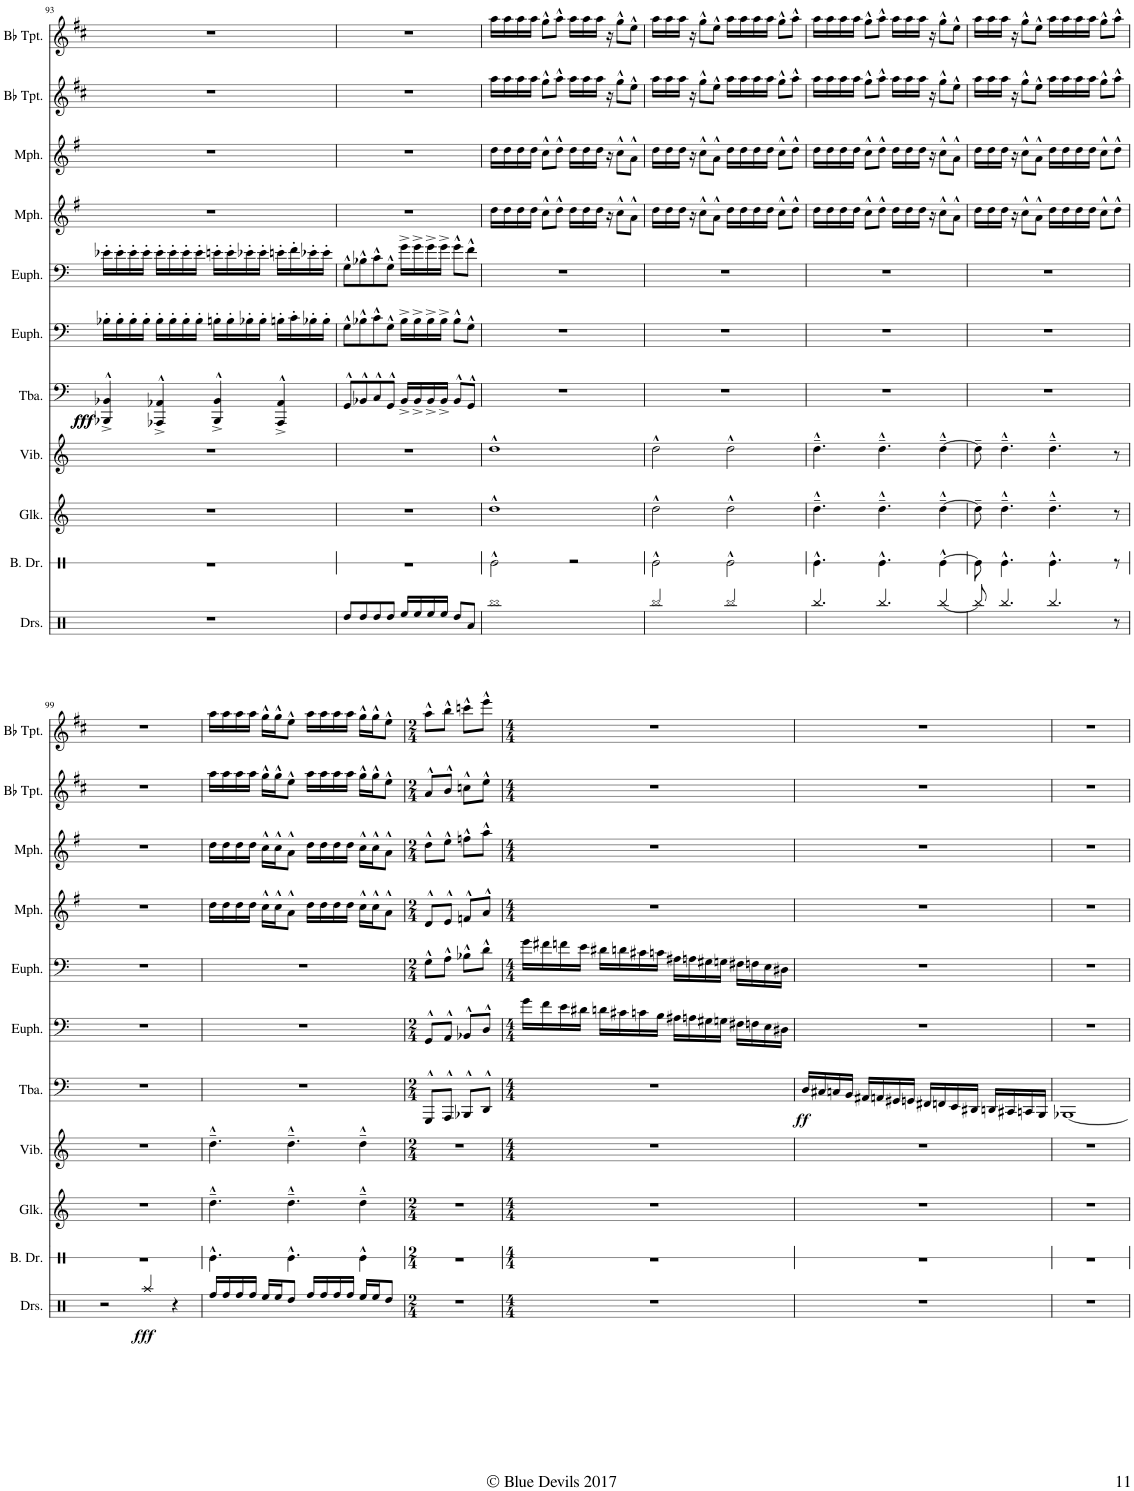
**kern	**kern	**kern	**dynam	**kern	**kern	**kern	**kern	**kern	**kern
*part9	*part8	*part7	*part7	*part6	*part5	*part4	*part3	*part2	*part1
*staff9	*staff8	*staff7	*staff7	*staff6	*staff5	*staff4	*staff3	*staff2	*staff1
*I"Glockenspiel	*I"Vibraphone	*I"Tuba 1	*	*I"Euphonium	*I"Euphonium 1	*I"Mellophone 2	*I"Mellophone 1	*I"Bb Trumpet 2	*I"Bb Trumpet 1
*I'Glk.	*I'Vib.	*I'Tba.	*	*I'Euph.	*I'Euph.	*I'Mph.	*I'Mph.	*I'Bb Tpt.	*I'Bb Tpt.
!!LO:PB:g=z
*clefG2	*clefG2	*clefF4	*	*clefF4	*clefF4	*clefG2	*clefG2	*clefG2	*clefG2
*Trd-14c-24	*	*	*	*	*	*Trd4c7	*Trd4c7	*Trd1c2	*Trd1c2
*k[]	*k[]	*k[]	*	*k[]	*k[]	*k[f#]	*k[f#]	*k[f#c#]	*k[f#c#]
*M4/4	*M4/4	*M4/4	*	*M4/4	*M4/4	*M4/4	*M4/4	*M4/4	*M4/4
=93	=93	=93	=93	=93	=93	=93	=93	=93	=93
!	!	!	!LO:DY:b	!	!	!	!	!	!
!	!	!	!LO:DY:n=1:b	!	!	!	!	!	!
1r	1r	4BBB-X/^^^ 4BB-X/^^^	fff fff	16B-X'\LL	16e-X'\LL	1r	1r	1r	1r
.	.	.	.	16B-'\	16e-'\	.	.	.	.
.	.	.	.	16B-'\	16e-'\	.	.	.	.
.	.	.	.	16B-'\JJ	16e-'\JJ	.	.	.	.
.	.	4AAA-X/^^^ 4AA-X/^^^	.	16B-'\LL	16e-'\LL	.	.	.	.
.	.	.	.	16B-'\	16e-'\	.	.	.	.
.	.	.	.	16B-'\	16e-'\	.	.	.	.
.	.	.	.	16B-'\JJ	16e-'\JJ	.	.	.	.
.	.	4BBB-/^^^ 4BB-/^^^	.	16Bn'\LL	16en'\LL	.	.	.	.
.	.	.	.	16B'\	16e'\	.	.	.	.
.	.	.	.	16B-X'\	16e-X'\	.	.	.	.
.	.	.	.	16B-'\JJ	16e-'\JJ	.	.	.	.
.	.	4AAA-/^^^ 4AA-/^^^	.	16Bn'\LL	16en'\LL	.	.	.	.
.	.	.	.	16c'\	16f'\	.	.	.	.
.	.	.	.	16B-X'\	16e-X'\	.	.	.	.
.	.	.	.	16B-'\JJ	16e-'\JJ	.	.	.	.
=94	=94	=94	=94	=94	=94	=94	=94	=94	=94
1r	1r	8GG^^/L	.	8G^^\L	8G^^\L	1r	1r	1r	1r
.	.	8BB-X^^/	.	8B-X^^\	8B-X^^\	.	.	.	.
.	.	8C^^/	.	8c^^\	8c^^\	.	.	.	.
.	.	8GG^^/J	.	8G^^\J	8G^^\J	.	.	.	.
.	.	16BB-^/LL	.	16B-^\LL	16g^\LL	.	.	.	.
.	.	16BB-^/	.	16B-^\	16g^\	.	.	.	.
.	.	16BB-^/	.	16B-^\	16g^\	.	.	.	.
.	.	16BB-^/JJ	.	16B-^\JJ	16g^\JJ	.	.	.	.
.	.	8BB-^^/L	.	8B-^^\L	8g^^\L	.	.	.	.
.	.	8GG^^/J	.	8G^^\J	8f^^\J	.	.	.	.
=95	=95	=95	=95	=95	=95	=95	=95	=95	=95
1dd^^	1dd^^	1r	.	1r	1r	16dd\LL	16dd\LL	16aa\LL	16aa\LL
.	.	.	.	.	.	16dd\	16dd\	16aa\	16aa\
.	.	.	.	.	.	16dd\	16dd\	16aa\	16aa\
.	.	.	.	.	.	16dd\JJ	16dd\JJ	16aa\JJ	16aa\JJ
.	.	.	.	.	.	8cc^^\L	8cc^^\L	8gg^^\L	8gg^^\L
.	.	.	.	.	.	8dd^^\J	8dd^^\J	8aa^^\J	8aa^^\J
.	.	.	.	.	.	16dd\LL	16dd\LL	16aa\LL	16aa\LL
.	.	.	.	.	.	16dd\	16dd\	16aa\	16aa\
.	.	.	.	.	.	16dd\JJ	16dd\JJ	16aa\JJ	16aa\JJ
.	.	.	.	.	.	16r	16r	16r	16r
.	.	.	.	.	.	8cc^^\L	8cc^^\L	8gg^^\L	8gg^^\L
.	.	.	.	.	.	8a^^\J	8a^^\J	8ee^^\J	8ee^^\J
=96	=96	=96	=96	=96	=96	=96	=96	=96	=96
2dd^^\	2dd^^\	1r	.	1r	1r	16dd\LL	16dd\LL	16aa\LL	16aa\LL
.	.	.	.	.	.	16dd\	16dd\	16aa\	16aa\
.	.	.	.	.	.	16dd\JJ	16dd\JJ	16aa\JJ	16aa\JJ
.	.	.	.	.	.	16r	16r	16r	16r
.	.	.	.	.	.	8cc^^\L	8cc^^\L	8gg^^\L	8gg^^\L
.	.	.	.	.	.	8a^^\J	8a^^\J	8ee^^\J	8ee^^\J
2dd^^\	2dd^^\	.	.	.	.	16dd\LL	16dd\LL	16aa\LL	16aa\LL
.	.	.	.	.	.	16dd\	16dd\	16aa\	16aa\
.	.	.	.	.	.	16dd\	16dd\	16aa\	16aa\
.	.	.	.	.	.	16dd\JJ	16dd\JJ	16aa\JJ	16aa\JJ
.	.	.	.	.	.	8cc^^\L	8cc^^\L	8gg^^\L	8gg^^\L
.	.	.	.	.	.	8dd^^\J	8dd^^\J	8aa^^\J	8aa^^\J
=97	=97	=97	=97	=97	=97	=97	=97	=97	=97
4.dd~^^\	4.dd~^^\	1r	.	1r	1r	16dd\LL	16dd\LL	16aa\LL	16aa\LL
.	.	.	.	.	.	16dd\	16dd\	16aa\	16aa\
.	.	.	.	.	.	16dd\	16dd\	16aa\	16aa\
.	.	.	.	.	.	16dd\JJ	16dd\JJ	16aa\JJ	16aa\JJ
.	.	.	.	.	.	8cc^^\L	8cc^^\L	8gg^^\L	8gg^^\L
4.dd~^^\	4.dd~^^\	.	.	.	.	8dd^^\J	8dd^^\J	8aa^^\J	8aa^^\J
.	.	.	.	.	.	16dd\LL	16dd\LL	16aa\LL	16aa\LL
.	.	.	.	.	.	16dd\	16dd\	16aa\	16aa\
.	.	.	.	.	.	16dd\JJ	16dd\JJ	16aa\JJ	16aa\JJ
.	.	.	.	.	.	16r	16r	16r	16r
[4dd~^^\	[4dd~^^\	.	.	.	.	8cc^^\L	8cc^^\L	8gg^^\L	8gg^^\L
.	.	.	.	.	.	8a^^\J	8a^^\J	8ee^^\J	8ee^^\J
=98	=98	=98	=98	=98	=98	=98	=98	=98	=98
8dd~\]	8dd~\]	1r	.	1r	1r	16dd\LL	16dd\LL	16aa\LL	16aa\LL
.	.	.	.	.	.	16dd\	16dd\	16aa\	16aa\
4.dd~^^\	4.dd~^^\	.	.	.	.	16dd\JJ	16dd\JJ	16aa\JJ	16aa\JJ
.	.	.	.	.	.	16r	16r	16r	16r
.	.	.	.	.	.	8cc^^\L	8cc^^\L	8gg^^\L	8gg^^\L
.	.	.	.	.	.	8a^^\J	8a^^\J	8ee^^\J	8ee^^\J
4.dd~^^\	4.dd~^^\	.	.	.	.	16dd\LL	16dd\LL	16aa\LL	16aa\LL
.	.	.	.	.	.	16dd\	16dd\	16aa\	16aa\
.	.	.	.	.	.	16dd\	16dd\	16aa\	16aa\
.	.	.	.	.	.	16dd\JJ	16dd\JJ	16aa\JJ	16aa\JJ
.	.	.	.	.	.	8cc^^\L	8cc^^\L	8gg^^\L	8gg^^\L
8r	8r	.	.	.	.	8dd^^\J	8dd^^\J	8aa^^\J	8aa^^\J
!!LO:LB:g=z
=99	=99	=99	=99	=99	=99	=99	=99	=99	=99
1r	1r	1r	.	1r	1r	1r	1r	1r	1r
=100	=100	=100	=100	=100	=100	=100	=100	=100	=100
4.dd~^^\	4.dd~^^\	1r	.	1r	1r	16dd\LL	16dd\LL	16aa\LL	16aa\LL
.	.	.	.	.	.	16dd\	16dd\	16aa\	16aa\
.	.	.	.	.	.	16dd\	16dd\	16aa\	16aa\
.	.	.	.	.	.	16dd\JJ	16dd\JJ	16aa\JJ	16aa\JJ
.	.	.	.	.	.	16cc^^\LL	16cc^^\LL	16gg^^\LL	16gg^^\LL
.	.	.	.	.	.	16cc^^\J	16cc^^\J	16gg^^\J	16gg^^\J
4.dd~^^\	4.dd~^^\	.	.	.	.	8a^^\J	8a^^\J	8ee^^\J	8ee^^\J
.	.	.	.	.	.	16dd\LL	16dd\LL	16aa\LL	16aa\LL
.	.	.	.	.	.	16dd\	16dd\	16aa\	16aa\
.	.	.	.	.	.	16dd\	16dd\	16aa\	16aa\
.	.	.	.	.	.	16dd\JJ	16dd\JJ	16aa\JJ	16aa\JJ
4dd~^^\	4dd~^^\	.	.	.	.	16cc^^\LL	16cc^^\LL	16gg^^\LL	16gg^^\LL
.	.	.	.	.	.	16cc^^\J	16cc^^\J	16gg^^\J	16gg^^\J
.	.	.	.	.	.	8a^^\J	8a^^\J	8ee^^\J	8ee^^\J
=101	=101	=101	=101	=101	=101	=101	=101	=101	=101
*M2/4	*M2/4	*M2/4	*	*M2/4	*M2/4	*M2/4	*M2/4	*M2/4	*M2/4
2r	2r	8GGG^^/L	.	8GG^^/L	8G^^\L	8d^^/L	8dd^^\L	8a^^/L	8aa^^\L
.	.	8AAA^^/J	.	8AA^^/J	8A^^\J	8e^^/J	8ee^^\J	8b^^/J	8bb^^\J
.	.	8BBB-X^^/L	.	8BB-X^^/L	8B-X^^\L	8fn^^/L	8ffn^^\L	8ccn^^\L	8cccn^^\L
.	.	8DD^^/J	.	8D^^/J	8d^^\J	8a^^/J	8aa^^\J	8ee^^\J	8eee^^\J
=102	=102	=102	=102	=102	=102	=102	=102	=102	=102
*M4/4	*M4/4	*M4/4	*	*M4/4	*M4/4	*M4/4	*M4/4	*M4/4	*M4/4
1r	1r	1r	.	16g\LL	16g\LL	1r	1r	1r	1r
.	.	.	.	16f\	16f#X\	.	.	.	.
.	.	.	.	16e\	16fn\	.	.	.	.
.	.	.	.	16d#X\JJ	16e\JJ	.	.	.	.
.	.	.	.	16dn\LL	16d#X\LL	.	.	.	.
.	.	.	.	16c#X\	16dn\	.	.	.	.
.	.	.	.	16cn\	16c#X\	.	.	.	.
.	.	.	.	16B\JJ	16cn\JJ	.	.	.	.
.	.	.	.	16A#X\LL	16A#X\LL	.	.	.	.
.	.	.	.	16An\	16An\	.	.	.	.
.	.	.	.	16G#X\	16G#X\	.	.	.	.
.	.	.	.	16Gn\JJ	16Gn\JJ	.	.	.	.
.	.	.	.	16F#X\LL	16F#X\LL	.	.	.	.
.	.	.	.	16Fn\	16Fn\	.	.	.	.
.	.	.	.	16E\	16E\	.	.	.	.
.	.	.	.	16D#X\JJ	16D#X\JJ	.	.	.	.
=103	=103	=103	=103	=103	=103	=103	=103	=103	=103
!	!	!	!LO:DY:b	!	!	!	!	!	!
1r	1r	16D/LL	ff	1r	1r	1r	1r	1r	1r
.	.	16C#X/	.	.	.	.	.	.	.
.	.	16Cn/	.	.	.	.	.	.	.
.	.	16BB/JJ	.	.	.	.	.	.	.
.	.	16AA#X/LL	.	.	.	.	.	.	.
.	.	16AAn/	.	.	.	.	.	.	.
.	.	16GG#X/	.	.	.	.	.	.	.
.	.	16GGn/JJ	.	.	.	.	.	.	.
.	.	16FF#X/LL	.	.	.	.	.	.	.
.	.	16FFn/	.	.	.	.	.	.	.
.	.	16EE/	.	.	.	.	.	.	.
.	.	16DD#X/JJ	.	.	.	.	.	.	.
.	.	16DDn/LL	.	.	.	.	.	.	.
.	.	16CC#X/	.	.	.	.	.	.	.
.	.	16CCn/	.	.	.	.	.	.	.
.	.	16BBB/JJ	.	.	.	.	.	.	.
=104	=104	=104	=104	=104	=104	=104	=104	=104	=104
1r	1r	[1BBB-X	.	1r	1r	1r	1r	1r	1r
=	=	=	=	=	=	=	=	=	=
*-	*-	*-	*-	*-	*-	*-	*-	*-	*-
